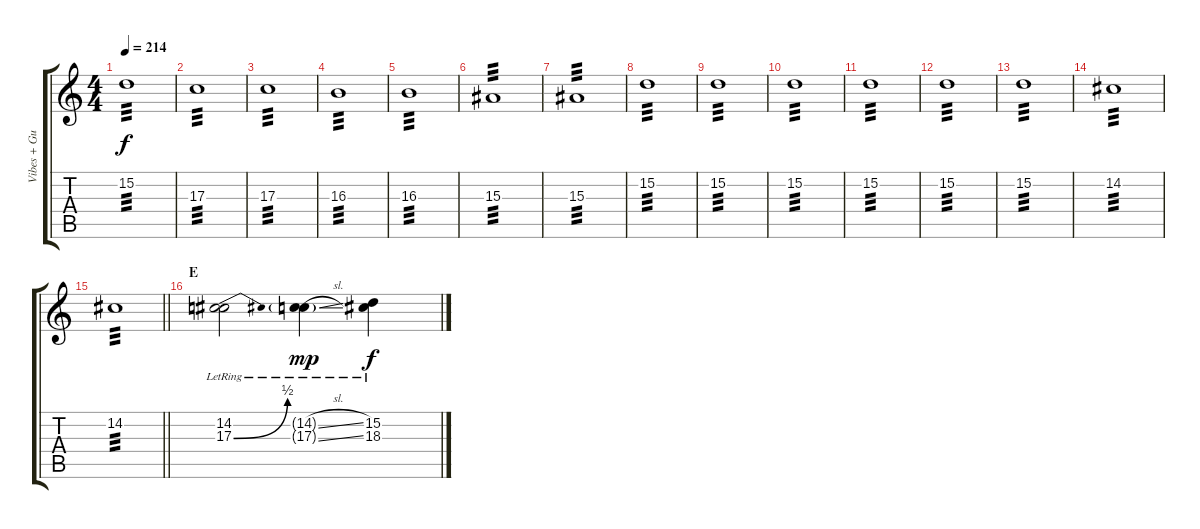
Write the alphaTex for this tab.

\track ("Vibes + Guitar II" "Vibes + Gu") {instrument violin}
\staff {score tabs}
\tuning (E4 B3 G3 D3 A2 E2) {hide}
\ts (4 4)
\tempo 214
\clef g2
\ks c
15.2.1{tp 3 dy f} |
17.3.1{tp 3} |
17.3.1{tp 3} |
16.3.1{tp 3} |
16.3.1{tp 3} |
15.3.1{tp 3} |
15.3.1{tp 3} |
15.2.1{tp 3} |
15.2.1{tp 3} |
15.2.1{tp 3} |
15.2.1{tp 3} |
15.2.1{tp 3} |
15.2.1{tp 3} |
14.2.1{tp 3} |
\barLineRight lightlight
14.2.1{tp 3} |
\section ("" "E")
(14.2 17.3{be (bend 0 0 60 2) lr}).2 (14.2{sl g} 17.3{sl g lr}).4{dy mp} (15.2 18.3{lr}).4{dy f}
